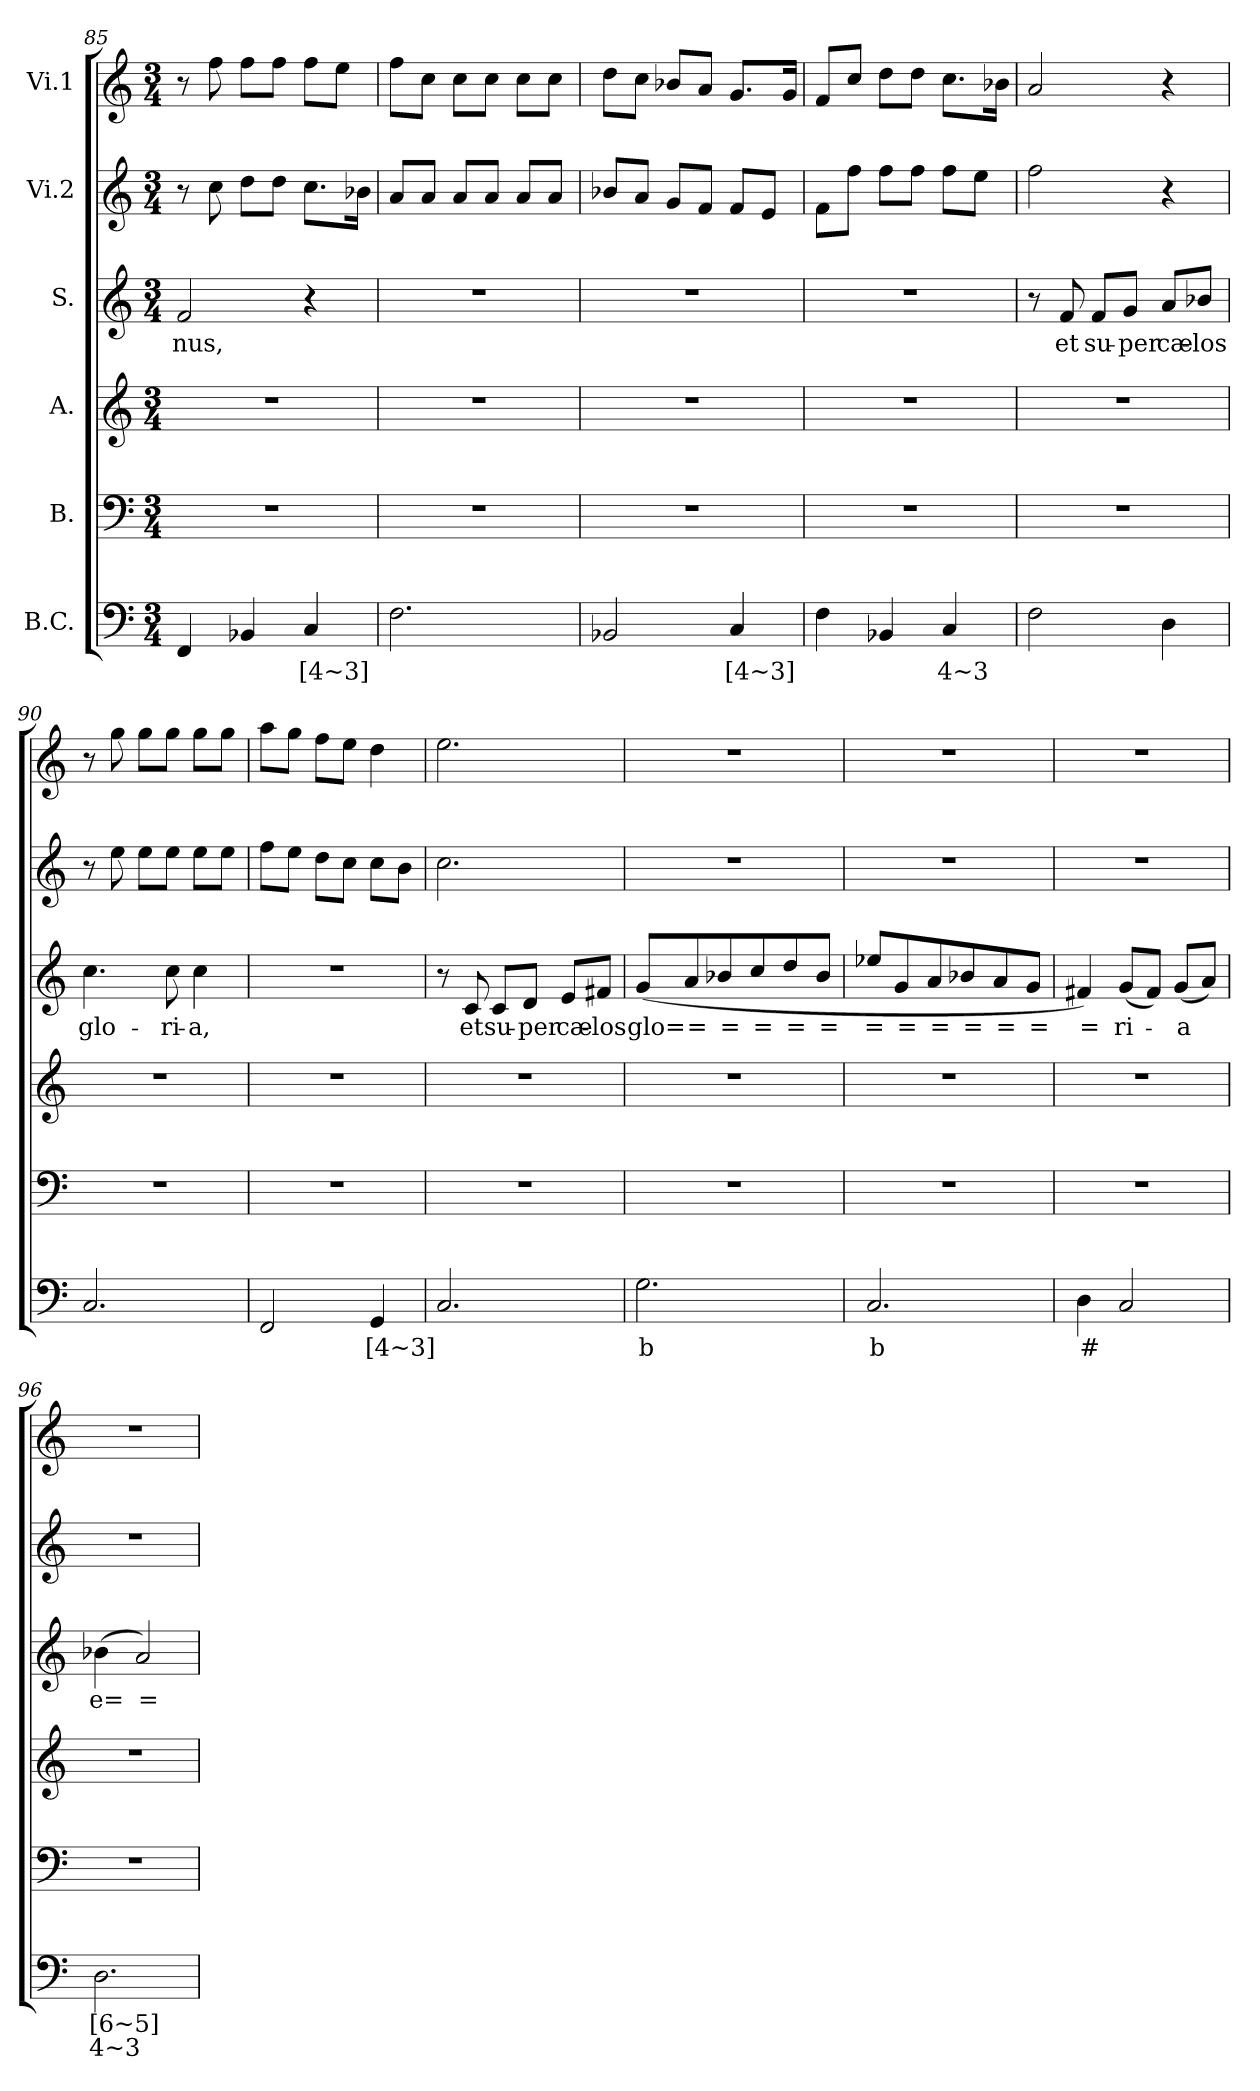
**kern	**text	**text	**kern	**kern	**kern	**text	**kern	**kern
*part6	*part6	*part6	*part5	*part4	*part3	*part3	*part2	*part1
*staff6	*staff6	*staff6	*staff5	*staff4	*staff3	*staff3	*staff2	*staff1
*I"B.C.	*	*	*I"B.	*I"A.	*I"S.	*	*I"Vi.2	*I"Vi.1
!!LO:PB:g=z
*clefF4	*	*	*clefF4	*clefG2	*clefG2	*	*clefG2	*clefG2
*k[]	*	*	*k[]	*k[]	*k[]	*	*k[]	*k[]
*C:	*	*	*C:	*C:	*C:	*	*C:	*C:
*M3/4	*	*	*M3/4	*M3/4	*M3/4	*	*M3/4	*M3/4
=85	=85	=85	=85	=85	=85	=85	=85	=85
!	!	!	!	!	!	!LO:LY:b	!	!
4FF/	.	.	2.r	2.r	2f/	-nus,	8r	8r
.	.	.	.	.	.	.	8cc\	8ff\
4BB-X/	.	.	.	.	.	.	8dd\L	8ff\L
.	.	.	.	.	.	.	8dd\J	8ff\J
!	!LO:LY:b	!	!	!	!	!	!	!
4C/	[4~3]	.	.	.	4r	.	8.cc\L	8ff\L
.	.	.	.	.	.	.	.	8ee\J
.	.	.	.	.	.	.	16b-X\Jk	.
=86	=86	=86	=86	=86	=86	=86	=86	=86
2.F\	.	.	2.r	2.r	2.r	.	8a/L	8ff\L
.	.	.	.	.	.	.	8a/J	8cc\J
.	.	.	.	.	.	.	8a/L	8cc\L
.	.	.	.	.	.	.	8a/J	8cc\J
.	.	.	.	.	.	.	8a/L	8cc\L
.	.	.	.	.	.	.	8a/J	8cc\J
=87	=87	=87	=87	=87	=87	=87	=87	=87
2BB-X/	.	.	2.r	2.r	2.r	.	8b-X/L	8dd\L
.	.	.	.	.	.	.	8a/J	8cc\J
.	.	.	.	.	.	.	8g/L	8b-X/L
.	.	.	.	.	.	.	8f/J	8a/J
!	!LO:LY:b	!	!	!	!	!	!	!
4C/	[4~3]	.	.	.	.	.	8f/L	8.g/L
.	.	.	.	.	.	.	8e/J	.
.	.	.	.	.	.	.	.	16g/Jk
=88	=88	=88	=88	=88	=88	=88	=88	=88
4F\	.	.	2.r	2.r	2.r	.	8f\L	8f/L
.	.	.	.	.	.	.	8ff\J	8cc/J
4BB-X/	.	.	.	.	.	.	8ff\L	8dd\L
.	.	.	.	.	.	.	8ff\J	8dd\J
!	!LO:LY:b	!	!	!	!	!	!	!
4C/	4~3	.	.	.	.	.	8ff\L	8.cc\L
.	.	.	.	.	.	.	8ee\J	.
.	.	.	.	.	.	.	.	16b-X\Jk
!!LO:LB:g=z
=89	=89	=89	=89	=89	=89	=89	=89	=89
2F\	.	.	2.r	2.r	8r	.	2ff\	2a/
!	!	!	!	!	!	!LO:LY:b	!	!
.	.	.	.	.	8f/	et	.	.
!	!	!	!	!	!	!LO:LY:b	!	!
.	.	.	.	.	8f/L	su-	.	.
!	!	!	!	!	!	!LO:LY:b	!	!
.	.	.	.	.	8g/J	-per	.	.
!	!	!	!	!	!	!LO:LY:b	!	!
4D\	.	.	.	.	8a/L	cæ-	4r	4r
!	!	!	!	!	!	!LO:LY:b	!	!
.	.	.	.	.	8b-X/J	-los	.	.
=90	=90	=90	=90	=90	=90	=90	=90	=90
!	!	!	!	!	!	!LO:LY:b	!	!
2.C/	.	.	2.r	2.r	4.cc\	glo-	8r	8r
.	.	.	.	.	.	.	8ee\	8gg\
.	.	.	.	.	.	.	8ee\L	8gg\L
!	!	!	!	!	!	!LO:LY:b	!	!
.	.	.	.	.	8cc\	-ri-	8ee\J	8gg\J
!	!	!	!	!	!	!LO:LY:b	!	!
.	.	.	.	.	4cc\	-a,	8ee\L	8gg\L
.	.	.	.	.	.	.	8ee\J	8gg\J
=91	=91	=91	=91	=91	=91	=91	=91	=91
2FF/	.	.	2.r	2.r	2.r	.	8ff\L	8aa\L
.	.	.	.	.	.	.	8ee\J	8gg\J
.	.	.	.	.	.	.	8dd\L	8ff\L
.	.	.	.	.	.	.	8cc\J	8ee\J
!	!LO:LY:b	!	!	!	!	!	!	!
4GG/	[4~3]	.	.	.	.	.	8cc\L	4dd\
.	.	.	.	.	.	.	8b\J	.
=92	=92	=92	=92	=92	=92	=92	=92	=92
2.C/	.	.	2.r	2.r	8r	.	2.cc\	2.ee\
!	!	!	!	!	!	!LO:LY:b	!	!
.	.	.	.	.	8c/	et	.	.
!	!	!	!	!	!	!LO:LY:b	!	!
.	.	.	.	.	8c/L	su-	.	.
!	!	!	!	!	!	!LO:LY:b	!	!
.	.	.	.	.	8d/J	-per	.	.
!	!	!	!	!	!	!LO:LY:b	!	!
.	.	.	.	.	8e/L	cæ-	.	.
!	!	!	!	!	!	!LO:LY:b	!	!
.	.	.	.	.	8f#X/J	-los	.	.
!!LO:PB:g=z
=93	=93	=93	=93	=93	=93	=93	=93	=93
!	!LO:LY:b	!	!	!	!	!LO:LY:b	!	!
2.G\	b	.	2.r	2.r	(>8g/L	glo=	2.r	2.r
!	!	!	!	!	!	!LO:LY:b	!	!
.	.	.	.	.	8a/	=	.	.
!	!	!	!	!	!	!LO:LY:b	!	!
.	.	.	.	.	8b-X/	=	.	.
!	!	!	!	!	!	!LO:LY:b	!	!
.	.	.	.	.	8cc/	=	.	.
!	!	!	!	!	!	!LO:LY:b	!	!
.	.	.	.	.	8dd/	=	.	.
!	!	!	!	!	!	!LO:LY:b	!	!
.	.	.	.	.	8b-/J	=	.	.
=94	=94	=94	=94	=94	=94	=94	=94	=94
!	!LO:LY:b	!	!	!	!	!LO:LY:b	!	!
2.C/	b	.	2.r	2.r	8ee-X/L	=	2.r	2.r
!	!	!	!	!	!	!LO:LY:b	!	!
.	.	.	.	.	8g/	=	.	.
!	!	!	!	!	!	!LO:LY:b	!	!
.	.	.	.	.	8a/	=	.	.
!	!	!	!	!	!	!LO:LY:b	!	!
.	.	.	.	.	8b-X/	=	.	.
!	!	!	!	!	!	!LO:LY:b	!	!
.	.	.	.	.	8a/	=	.	.
!	!	!	!	!	!	!LO:LY:b	!	!
.	.	.	.	.	8g/J	=	.	.
=95	=95	=95	=95	=95	=95	=95	=95	=95
!	!LO:LY:b	!	!	!	!	!LO:LY:b	!	!
4D\	#	.	2.r	2.r	4f#X/)	=	2.r	2.r
!	!	!	!	!	!	!LO:LY:b	!	!
2C/	.	.	.	.	(<8g/L	ri-	.	.
.	.	.	.	.	8f#/J)	.	.	.
!	!	!	!	!	!	!LO:LY:b	!	!
.	.	.	.	.	(<8g/L	-a	.	.
.	.	.	.	.	8a/J)	.	.	.
=96	=96	=96	=96	=96	=96	=96	=96	=96
!	!LO:LY:b	!LO:LY:b	!	!	!	!LO:LY:b	!	!
2.D\	[6~5]	4~3	2.r	2.r	(>4b-X\	e=	2.r	2.r
!	!	!	!	!	!	!LO:LY:b	!	!
.	.	.	.	.	2a/)	=	.	.
=	=	=	=	=	=	=	=	=
*-	*-	*-	*-	*-	*-	*-	*-	*-
